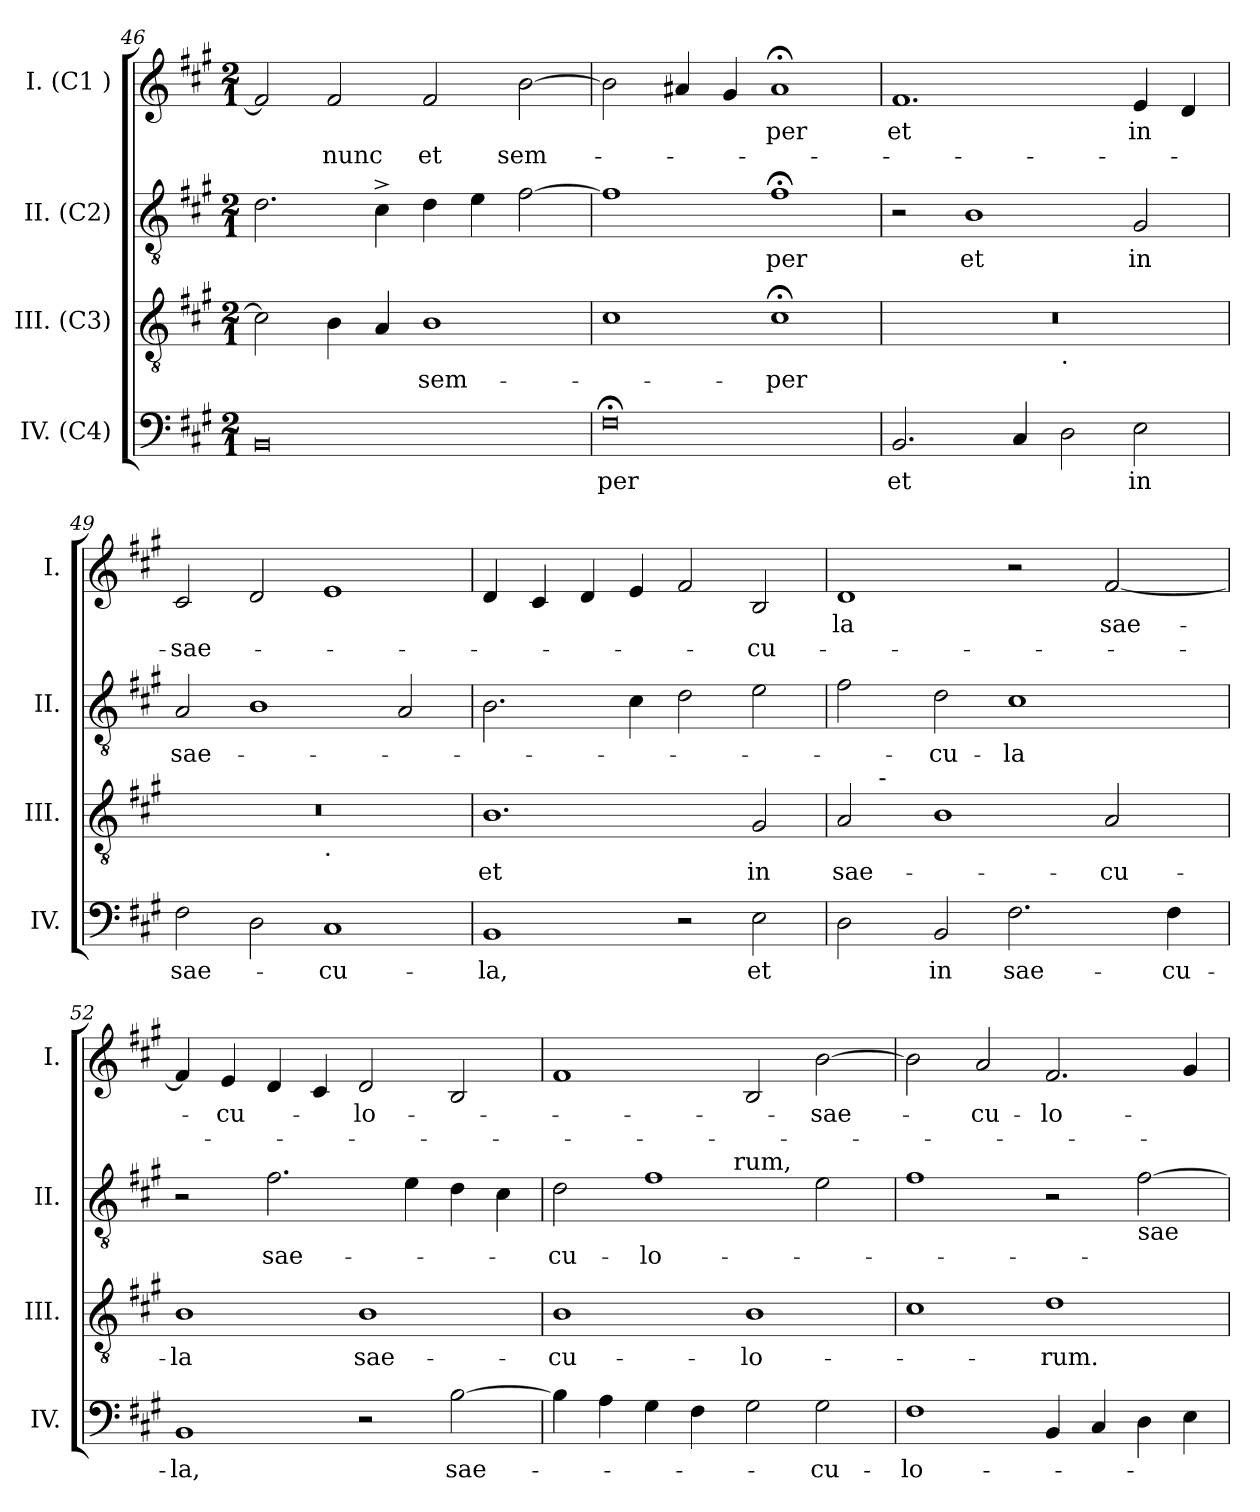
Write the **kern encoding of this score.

**kern	**text	**kern	**text	**kern	**text	**kern	**text	**text
*part4	*part4	*part3	*part3	*part2	*part2	*part1	*part1	*part1
*staff4	*staff4	*staff3	*staff3	*staff2	*staff2	*staff1	*staff1	*staff1
*I"IV. (C4)	*	*I"III. (C3)	*	*I"II. (C2)	*	*I"I. (C1 )	*	*
*I'IV.	*	*I'III.	*	*I'II.	*	*I'I.	*	*
!!LO:LB:g=z
*clefF4	*	*clefGv2	*	*clefGv2	*	*clefG2	*	*
*k[f#c#g#]	*	*k[f#c#g#]	*	*k[f#c#g#]	*	*k[f#c#g#]	*	*
*A:	*	*A:	*	*A:	*	*A:	*	*
*M2/1	*	*M2/1	*	*M2/1	*	*M2/1	*	*
=46	=46	=46	=46	=46	=46	=46	=46	=46
0BB	.	2c#\]	.	2.d\	.	2f#/]	.	.
!	!	!	!	!	!	!	!	!LO:LY:b
.	.	4B\	.	.	.	2f#/	.	-nunc
.	.	4A/	.	4c#^>\	.	.	.	.
!	!	!	!LO:LY:b	!	!	!	!	!LO:LY:b
.	.	1B	sem-	4d\	.	2f#/	.	et
.	.	.	.	4e\	.	.	.	.
!	!	!	!	!	!	!	!	!LO:LY:b
.	.	.	.	[>2f#\	.	[>2b\	.	sem-
=47	=47	=47	=47	=47	=47	=47	=47	=47
!	!LO:LY:b	!	!	!	!	!	!	!
0F#;<	-per	1c#	.	1f#]	.	2b\]	.	.
.	.	.	.	.	.	4a#X/	.	.
.	.	.	.	.	.	4g#/	.	.
!	!	!	!LO:LY:b	!	!LO:LY:b	!	!LO:LY:b	!
.	.	1c#;<	-per	1f#;<	-per	1a#;	per	.
=48	=48	=48	=48	=48	=48	=48	=48	=48
!	!LO:LY:b	!	!	!	!	!	!LO:LY:b	!
*	*	*^	*	*	*	*	*	*
2.BB/	et	0r	1ryy	.	2r	.	1.f#	et	.
!	!	!	!	!	!	!LO:LY:b	!	!	!
.	.	.	.	.	1B	et	.	.	.
4C#/	.	.	.	.	.	.	.	.	.
!	!	!	!LO:TX:b:t=.	!	!	!	!	!	!
2D\	.	.	1ryy	.	.	.	.	.	.
!	!LO:LY:b	!	!	!	!	!LO:LY:b	!	!LO:LY:b	!
2E\	in	.	.	.	2G#/	in	4e/	in	.
.	.	.	.	.	.	.	4d/	.	.
=49	=49	=49	=49	=49	=49	=49	=49	=49	=49
!	!LO:LY:b	!	!	!	!	!LO:LY:b	!	!	!LO:LY:b
2F#\	sae-	0r	1ryy	.	2A/	sae-	2c#/	.	-sae-
2D\	.	.	.	.	1B	.	2d/	.	.
!	!	!	!LO:TX:b:t=.	!	!	!	!	!	!
!	!LO:LY:b	!	!	!	!	!	!	!	!
1C#	-cu-	.	1ryy	.	.	.	1e	.	.
.	.	.	.	.	2A/	.	.	.	.
=50	=50	=50	=50	=50	=50	=50	=50	=50	=50
!	!LO:LY:b	!	!	!LO:LY:b	!	!	!	!	!
*	*	*v	*v	*	*	*	*	*	*
1BB	-la,	1.B	et	2.B\	.	4d/	.	.
.	.	.	.	.	.	4c#/	.	.
.	.	.	.	.	.	4d/	.	.
.	.	.	.	4c#\	.	4e/	.	.
2r	.	.	.	2d\	.	2f#/	.	.
!	!LO:LY:b	!	!LO:LY:b	!	!	!	!	!LO:LY:b
2E\	et	2G#/	in	2e\	.	2B/	.	-cu-
!!LO:LB:g=z
=51	=51	=51	=51	=51	=51	=51	=51	=51
!	!	!	!LO:LY:b	!	!	!	!LO:LY:b	!
*	*	*^	*	*	*	*	*	*
2D\	.	2A/	8.ryy	sae-	2f#\	.	1d	la	.
!	!	!	!LO:TX:a:t=-	!	!	!	!	!	!
.	.	.	1ryy	.	.	.	.	.	.
!	!LO:LY:b	!	!	!	!	!LO:LY:b	!	!	!
2BB/	in	1B	.	.	2d\	-cu-	.	.	.
!	!LO:LY:b	!	!	!	!	!LO:LY:b	!	!	!
2.F#\	sae-	.	.	.	1c#	-la	2r	.	.
.	.	.	2ryy	.	.	.	.	.	.
!	!	!	!	!LO:LY:b	!	!	!	!LO:LY:b	!
.	.	2A/	.	-cu-	.	.	[<2f#/	sae-	.
.	.	.	4ryy	.	.	.	.	.	.
!	!LO:LY:b	!	!	!	!	!	!	!	!
4F#\	-cu-	.	.	.	.	.	.	.	.
.	.	.	16ryy	.	.	.	.	.	.
=52	=52	=52	=52	=52	=52	=52	=52	=52	=52
!	!LO:LY:b	!	!	!LO:LY:b	!	!	!	!	!
*	*	*v	*v	*	*	*	*	*	*
1BB	-la,	1B	-la	2r	.	4f#/]	.	.
!	!	!	!	!	!	!	!LO:LY:b	!
.	.	.	.	.	.	4e/	-cu-	.
!	!	!	!	!	!LO:LY:b	!	!	!
.	.	.	.	2.f#\	sae-	4d/	.	.
.	.	.	.	.	.	4c#/	.	.
!	!	!	!LO:LY:b	!	!	!	!LO:LY:b	!
2r	.	1B	sae-	.	.	2d/	-lo-	.
.	.	.	.	4e\	.	.	.	.
!	!LO:LY:b	!	!	!	!	!	!	!
[>2B\	sae-	.	.	4d\	.	2B/	.	.
.	.	.	.	4c#\	.	.	.	.
=53	=53	=53	=53	=53	=53	=53	=53	=53
!	!	!	!LO:LY:b	!	!LO:LY:b	!	!	!
*	*	*	*	*^	*	*	*	*
4B\]	.	1B	-cu-	2d\	2ryy	-cu-	1f#	.	.
4A\	.	.	.	.	.	.	.	.	.
!	!	!	!	!	!	!LO:LY:b	!	!	!
4G#\	.	.	.	1f#	4...ryy	-lo-	.	.	.
4F#\	.	.	.	.	.	.	.	.	.
!	!	!	!	!	!LO:TX:a:t=rum,	!	!	!	!
.	.	.	.	.	1ryy	.	.	.	.
!	!	!	!LO:LY:b	!	!	!	!	!	!
2G#\	.	1B	-lo-	.	.	.	2B/	.	.
!	!LO:LY:b	!	!	!	!	!	!	!LO:LY:b	!
2G#\	-cu-	.	.	2e\	.	.	[>2b\	-sae-	.
.	.	.	.	.	32ryy	.	.	.	.
!!LO:PB:g=z
=54	=54	=54	=54	=54	=54	=54	=54	=54	=54
!	!	!	!	!LO:TX:b:t=rum,	!	!	!	!	!
!	!LO:LY:b	!	!	!	!	!	!	!	!
*	*	*	*	*v	*v	*	*	*	*
1F#	-lo-	1c#	.	1f#	.	2b\]	.	.
!	!	!	!	!	!	!	!LO:LY:b	!
.	.	.	.	.	.	2a/	-cu-	.
!	!	!	!LO:LY:b	!	!	!	!LO:LY:b	!
4BB/	.	1d	-rum.	2r	.	2.f#/	-lo-	.
4C#/	.	.	.	.	.	.	.	.
!	!	!	!	!LO:TX:b:t=sae	!	!	!	!
4D\	.	.	.	[>2f#\	.	.	.	.
4E\	.	.	.	.	.	4g#/	.	.
=	=	=	=	=	=	=	=	=
*-	*-	*-	*-	*-	*-	*-	*-	*-
